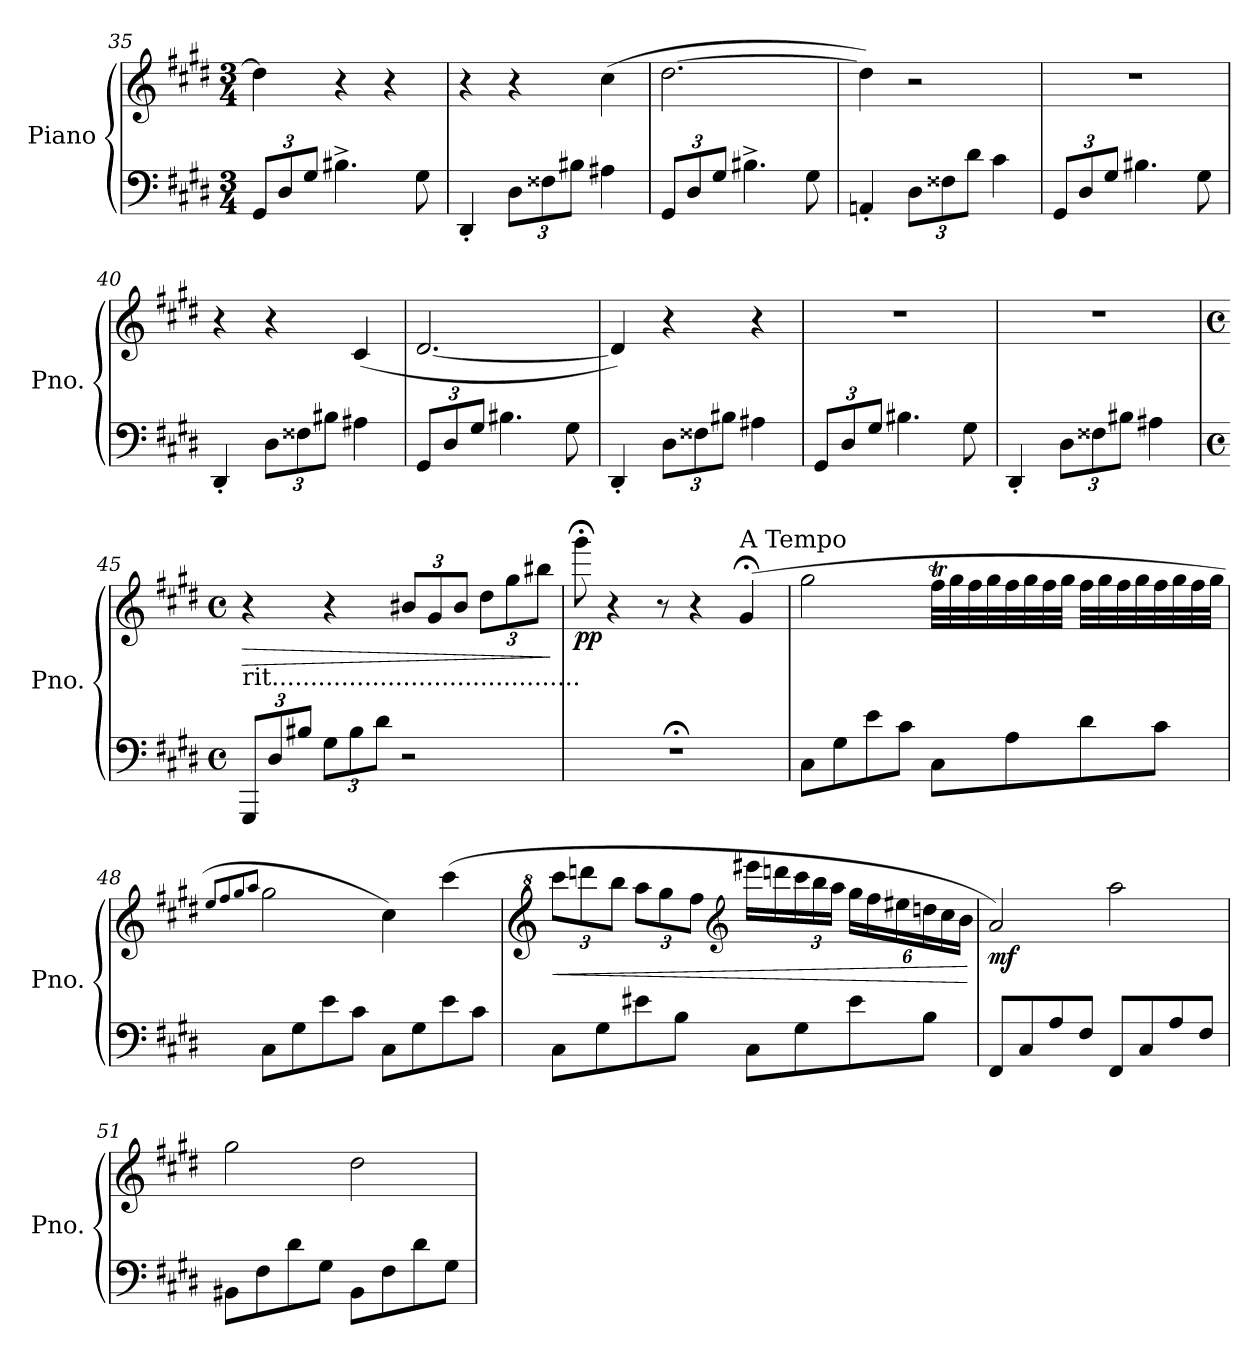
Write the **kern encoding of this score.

**kern	**kern	**dynam
*part1	*part1	*part1
*staff2	*staff1	*staff1/2
*I"Piano	*	*
*I'Pno.	*	*
*clefF4	*clefG2	*
*k[f#c#g#d#]	*k[f#c#g#d#]	*
*M3/4	*M3/4	*
*Xbrackettup	*	*
=35	=35	=35
12GG#/L	4dd#\]	.
12D#/	.	.
12G#/J	.	.
4.B#X^\	4r	.
.	4r	.
8G#\	.	.
=36	=36	=36
4DD#'/	4r	.
12D#\L	4r	.
12F##X\	.	.
12B#X\J	.	.
4A#X\	(>4cc#\	.
=37	=37	=37
12GG#/L	[2.dd#\	.
12D#/	.	.
12G#/J	.	.
4.B#X^\	.	.
8G#\	.	.
=38	=38	=38
4AAn'/	4dd#\])	.
12D#\L	2r	.
12F##X\	.	.
12d#\J	.	.
4c#\	.	.
=39	=39	=39
12GG#/L	2.r	.
12D#/	.	.
12G#/J	.	.
4.B#X\	.	.
8G#\	.	.
=40	=40	=40
4DD#'/	4r	.
12D#\L	4r	.
12F##X\	.	.
12B#X\J	.	.
4A#X\	(>4c#/	.
=41	=41	=41
12GG#/L	[2.d#/	.
12D#/	.	.
12G#/J	.	.
4.B#X\	.	.
8G#\	.	.
=42	=42	=42
4DD#'/	4d#/])	.
12D#\L	4r	.
12F##X\	.	.
12B#X\J	.	.
4A#X\	4r	.
=43	=43	=43
12GG#/L	2.r	.
12D#/	.	.
12G#/J	.	.
4.B#X\	.	.
8G#\	.	.
=44	=44	=44
4DD#'/	2.r	.
12D#\L	.	.
12F##X\	.	.
12B#X\J	.	.
4A#X\	.	.
=45	=45	=45
*M4/4	*M4/4	*
*met(c)	*met(c)	*
!LO:TX:a:t=rit........................................	!	!
!	!	!LO:HP:b
(<12GGG#/L	4r	>
12D#/	.	.
12B#X/J	.	.
12G#\L	4r	.
12B#\	.	.
12d#\J	.	.
*	*Xbrackettup	*
2r	12b#X/L	.
.	12g#/	.
.	12b#/J	.
.	12dd#\L	.
.	12gg#\	.
.	12bb#X\J	.
.	.	]
=46	=46	=46
!	!	!LO:DY:b
1r;<	8ggg#;<\)	pp
.	4r	.
.	8r	.
.	4r	.
!	!LO:TX:a:t=A Tempo	!
.	(>4g#;</	.
=47	=47	=47
*	*MM65	*
8C#\L	2gg#\	.
8G#\	.	.
8e\	.	.
8c#\J	.	.
8C#\L	32ff#T\LLL	.
.	32gg#\	.
.	32ff#\	.
.	32gg#\	.
8A\	32ff#\	.
.	32gg#\	.
.	32ff#\	.
.	32gg#\JJJ	.
8d#\	32ff#\LLL	.
.	32gg#\	.
.	32ff#\	.
.	32gg#\	.
8c#\J	32ff#\	.
.	32gg#\	.
.	32ff#\	.
.	32gg#\JJJ	.
=48	=48	=48
.	8qee/L	.
.	8qff#/	.
.	8qgg#/	.
.	8qaa/J	.
8C#\L	2gg#\	.
8G#\	.	.
8e\	.	.
8c#\J	.	.
8C#\L	4cc#\)	.
8G#\	.	.
8e\	(>4ccc#\	.
8c#\J	.	.
=49	=49	=49
*	*clefG^2	*
!	!	!LO:HP:b
8C#\L	12cccc#\L	<
.	12ddddn\	.
8G#\	.	.
.	12bbb\J	.
8e#X\	12aaa\L	.
.	12ggg#\	.
8B\J	.	.
.	12fff#\J	.
*	*clefG2	*
8C#\L	16eee#X\LL	.
.	16dddn\	.
8G#\	24ccc#\	.
.	24bb\	.
.	24aa\JJ	.
8e#\	24gg#\LL	.
.	24ff#\	.
.	24ee#X\	.
8B\J	24ddn\	.
.	24cc#\	.
.	24b\JJ	.
.	.	[
=50	=50	=50
!	!	!LO:DY:b
8FF#/L	2a/)	mf
8C#/	.	.
8A/	.	.
8F#/J	.	.
8FF#/L	2aa\	.
8C#/	.	.
8A/	.	.
8F#/J	.	.
=51	=51	=51
8BB#X\L	2gg#\	.
8F#\	.	.
8d#\	.	.
8G#\J	.	.
8BB#\L	2dd#\	.
8F#\	.	.
8d#\	.	.
8G#\J	.	.
=	=	=
*-	*-	*-
